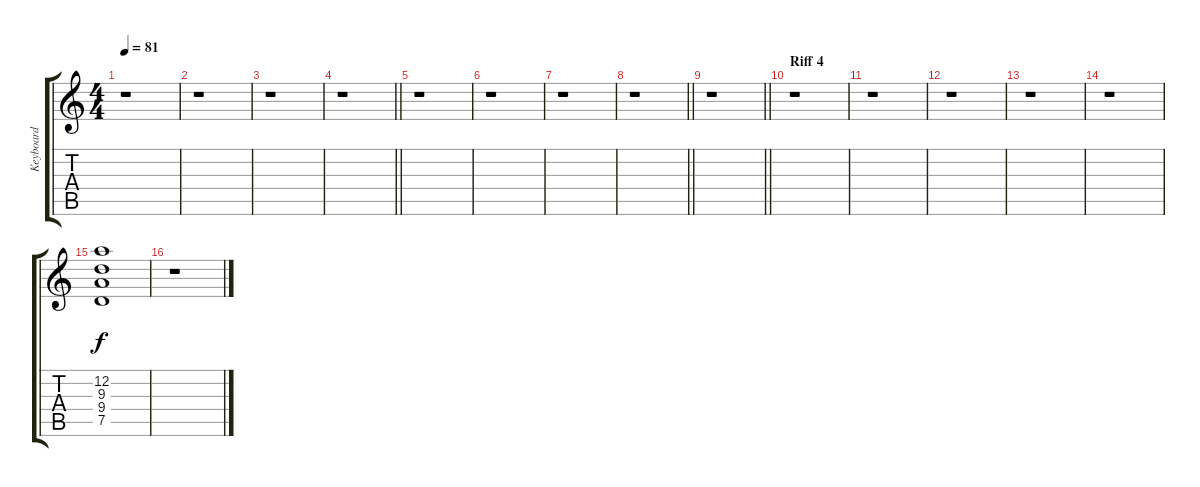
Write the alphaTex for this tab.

\track ("Keyboard" "Keyboard") {instrument brightacousticpiano}
\staff {score tabs}
\tuning (D5 A4 F4 C4 G3 D3) {hide}
\ts (4 4)
\tempo 81
\clef g2
\ks c
r.1{dy f} |
r.1 |
r.1 |
\barLineRight lightlight
r.1 |
r.1 |
r.1 |
r.1 |
\barLineRight lightlight
r.1 |
\barLineRight lightlight
r.1 |
\section ("" "Riff 4")
r.1 |
r.1 |
r.1 |
r.1 |
r.1{volume 0} |
(12.2 9.3 9.4 7.5).1{volume 13 instrument stringensemble1} |
r.1
